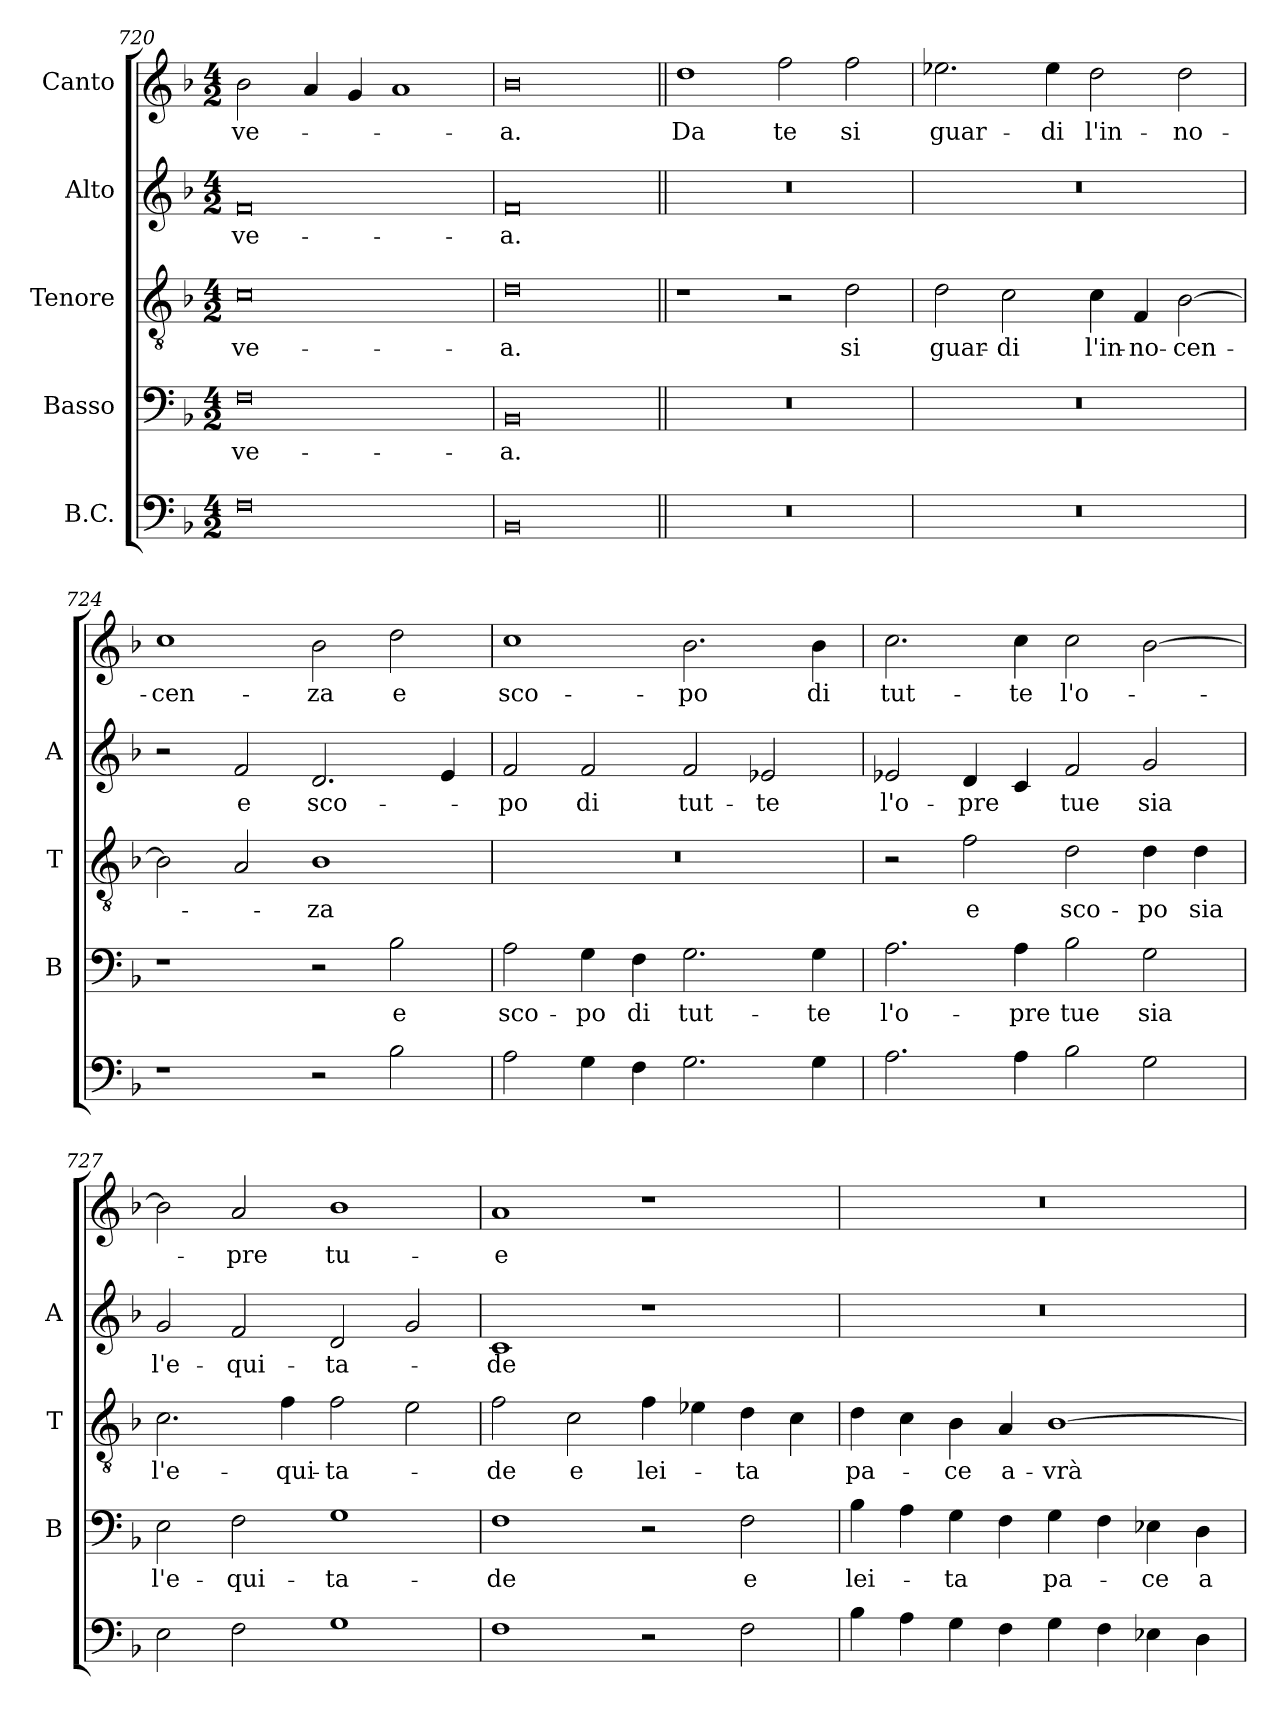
**kern	**kern	**text	**kern	**text	**kern	**text	**kern	**text
*part5	*part4	*part4	*part3	*part3	*part2	*part2	*part1	*part1
*staff5	*staff4	*staff4	*staff3	*staff3	*staff2	*staff2	*staff1	*staff1
*I"B.C.	*I"Basso	*	*I"Tenore	*	*I"Alto	*	*I"Canto	*
*	*I'B	*	*I'T	*	*I'A	*	*	*
*clefF4	*clefF4	*	*clefGv2	*	*clefG2	*	*clefG2	*
*k[b-]	*k[b-]	*	*k[b-]	*	*k[b-]	*	*k[b-]	*
*F:	*F:	*	*F:	*	*F:	*	*F:	*
*M4/2	*M4/2	*	*M4/2	*	*M4/2	*	*M4/2	*
=720	=720	=720	=720	=720	=720	=720	=720	=720
!	!	!LO:LY:b	!	!LO:LY:b	!	!LO:LY:b	!	!LO:LY:b
0F	0F	-ve-	0c	-ve-	0f	-ve-	2b-\	-ve-
.	.	.	.	.	.	.	4a/	.
.	.	.	.	.	.	.	4g/	.
.	.	.	.	.	.	.	1a	.
=721	=721	=721	=721	=721	=721	=721	=721	=721
!	!	!LO:LY:b	!	!LO:LY:b	!	!LO:LY:b	!	!LO:LY:b
0BB-	0BB-	-a.	0d	-a.	0f	-a.	0b-	-a.
!!LO:PB:g=z
=722||	=722||	=722||	=722||	=722||	=722||	=722||	=722||	=722||
!	!	!	!	!	!	!	!	!LO:LY:b
0r	0r	.	1r	.	0r	.	1dd	Da
!	!	!	!	!	!	!	!	!LO:LY:b
.	.	.	2r	.	.	.	2ff\	te
!	!	!	!	!LO:LY:b	!	!	!	!LO:LY:b
.	.	.	2d\	si	.	.	2ff\	si
=723	=723	=723	=723	=723	=723	=723	=723	=723
!	!	!	!	!LO:LY:b	!	!	!	!LO:LY:b
0r	0r	.	2d\	guar-	0r	.	2.ee-X\	guar-
!	!	!	!	!LO:LY:b	!	!	!	!
.	.	.	2c\	-di	.	.	.	.
!	!	!	!	!	!	!	!	!LO:LY:b
.	.	.	.	.	.	.	4ee-\	-di
!	!	!	!	!LO:LY:b	!	!	!	!LO:LY:b
.	.	.	4c\	l'in-	.	.	2dd\	l'in-
!	!	!	!	!LO:LY:b	!	!	!	!
.	.	.	4F/	-no-	.	.	.	.
!	!	!	!	!LO:LY:b	!	!	!	!LO:LY:b
.	.	.	[2B-\	-cen-	.	.	2dd\	-no-
=724	=724	=724	=724	=724	=724	=724	=724	=724
!	!	!	!	!	!	!	!	!LO:LY:b
1r	1r	.	2B-\]	.	2r	.	1cc	-cen-
!	!	!	!	!	!	!LO:LY:b	!	!
.	.	.	2A/	.	2f/	e	.	.
!	!	!	!	!LO:LY:b	!	!LO:LY:b	!	!LO:LY:b
2r	2r	.	1B-	-za	2.d/	sco-	2b-\	-za
!	!	!LO:LY:b	!	!	!	!	!	!LO:LY:b
2B-\	2B-\	e	.	.	.	.	2dd\	e
.	.	.	.	.	4e/	.	.	.
=725	=725	=725	=725	=725	=725	=725	=725	=725
!	!	!LO:LY:b	!	!	!	!LO:LY:b	!	!LO:LY:b
2A\	2A\	sco-	0r	.	2f/	-po	1cc	sco-
!	!	!LO:LY:b	!	!	!	!LO:LY:b	!	!
4G\	4G\	-po	.	.	2f/	di	.	.
!	!	!LO:LY:b	!	!	!	!	!	!
4F\	4F\	di	.	.	.	.	.	.
!	!	!LO:LY:b	!	!	!	!LO:LY:b	!	!LO:LY:b
2.G\	2.G\	tut-	.	.	2f/	tut-	2.b-\	-po
!	!	!	!	!	!	!LO:LY:b	!	!
.	.	.	.	.	2e-X/	-te	.	.
!	!	!LO:LY:b	!	!	!	!	!	!LO:LY:b
4G\	4G\	-te	.	.	.	.	4b-\	di
=726	=726	=726	=726	=726	=726	=726	=726	=726
!	!	!LO:LY:b	!	!	!	!LO:LY:b	!	!LO:LY:b
2.A\	2.A\	l'o-	2r	.	2e-X/	l'o-	2.cc\	tut-
!	!	!	!	!LO:LY:b	!	!LO:LY:b	!	!
.	.	.	2f\	e	4d/	-pre	.	.
!	!	!LO:LY:b	!	!	!	!	!	!LO:LY:b
4A\	4A\	-pre	.	.	4c/	.	4cc\	-te
!	!	!LO:LY:b	!	!LO:LY:b	!	!LO:LY:b	!	!LO:LY:b
2B-\	2B-\	tue	2d\	sco-	2f/	tue	2cc\	l'o-
!	!	!LO:LY:b	!	!LO:LY:b	!	!LO:LY:b	!	!
2G\	2G\	sia	4d\	-po	2g/	sia	[2b-\	.
!	!	!	!	!LO:LY:b	!	!	!	!
.	.	.	4d\	sia	.	.	.	.
!!LO:LB:g=z
=727	=727	=727	=727	=727	=727	=727	=727	=727
!	!	!LO:LY:b	!	!LO:LY:b	!	!LO:LY:b	!	!
2E\	2E\	l'e-	2.c\	l'e-	2g/	l'e-	2b-\]	.
!	!	!LO:LY:b	!	!	!	!LO:LY:b	!	!LO:LY:b
2F\	2F\	-qui-	.	.	2f/	-qui-	2a/	-pre
!	!	!	!	!LO:LY:b	!	!	!	!
.	.	.	4f\	-qui-	.	.	.	.
!	!	!LO:LY:b	!	!LO:LY:b	!	!LO:LY:b	!	!LO:LY:b
1G	1G	-ta-	2f\	-ta-	2d/	-ta-	1b-	tu-
.	.	.	2e\	.	2g/	.	.	.
=728	=728	=728	=728	=728	=728	=728	=728	=728
!	!	!LO:LY:b	!	!LO:LY:b	!	!LO:LY:b	!	!LO:LY:b
1F	1F	-de	2f\	-de	1c	-de	1a	-e
!	!	!	!	!LO:LY:b	!	!	!	!
.	.	.	2c\	e	.	.	.	.
!	!	!	!	!LO:LY:b	!	!	!	!
2r	2r	.	4f\	lei-	1r	.	1r	.
.	.	.	4e-X\	.	.	.	.	.
!	!	!LO:LY:b	!	!LO:LY:b	!	!	!	!
2F\	2F\	e	4d\	-ta	.	.	.	.
.	.	.	4c\	.	.	.	.	.
=729	=729	=729	=729	=729	=729	=729	=729	=729
!	!	!LO:LY:b	!	!LO:LY:b	!	!	!	!
4B-\	4B-\	lei-	4d\	pa-	0r	.	0r	.
4A\	4A\	.	4c\	.	.	.	.	.
!	!	!LO:LY:b	!	!LO:LY:b	!	!	!	!
4G\	4G\	-ta	4B-\	-ce	.	.	.	.
!	!	!	!	!LO:LY:b	!	!	!	!
4F\	4F\	.	4A/	a-	.	.	.	.
!	!	!LO:LY:b	!	!LO:LY:b	!	!	!	!
4G\	4G\	pa-	[1B-	-vrà	.	.	.	.
4F\	4F\	.	.	.	.	.	.	.
!	!	!LO:LY:b	!	!	!	!	!	!
4E-X\	4E-X\	-ce	.	.	.	.	.	.
!	!	!LO:LY:b	!	!	!	!	!	!
4D\	4D\	a-	.	.	.	.	.	.
=	=	=	=	=	=	=	=	=
*-	*-	*-	*-	*-	*-	*-	*-	*-
